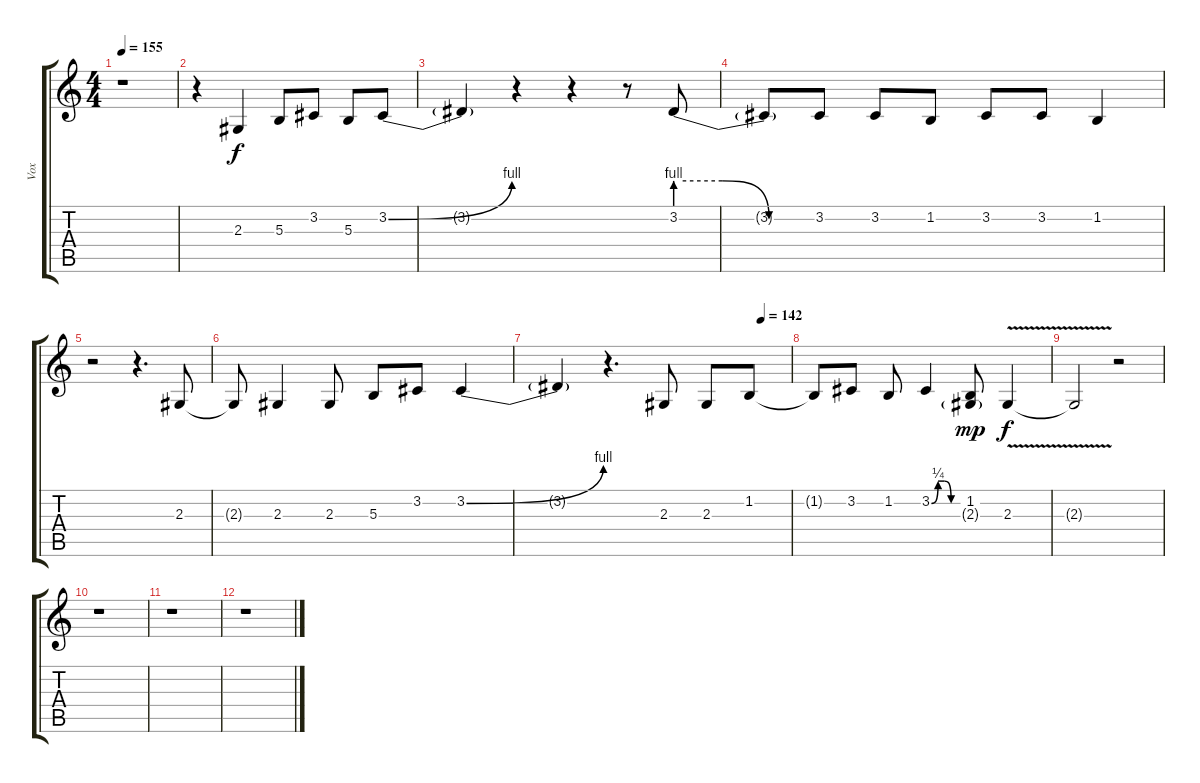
\track ("Vox" "Vox") {instrument lead2sawtooth}
\staff {score tabs}
\tuning (Eb4 Bb3 Gb3 Db3 Ab2 Eb2) {hide}
\ts (4 4)
\tempo 155
\clef g2
\ks c
r.1{dy f} |
r.4 2.3.4 5.3.8 3.2.8 5.3.8 3.2{be (bend 0 0 60 4)}.8 |
3.2{t}.4 r.4 r.4 r.8 3.2{be (custom 0 4 20 4 40 0 60 0)}.8 |
3.2{t}.8 3.2.8 3.2.8 1.2.8 3.2.8 3.2.8 1.2.4 |
r.2 r.4{d} 2.3.8 |
2.3{t}.8 2.3.4 2.3.8 5.3.8 3.2.8 3.2{be (bend 0 0 60 4)}.4 |
\tempo (142 0.875)
3.2{t}.4 r.4{d} 2.3.8 2.3.8 1.2.8 |
1.2{t}.8 3.2.8 1.2.8 3.2{be (custom 0 0 15 1 30 1 45 0 60 0)}.4 (1.2 2.3{g}).8{dy mp} 2.3{v}.4{dy f} |
2.3{t}.2 r.2 |
r.1 |
r.1 |
r.1
